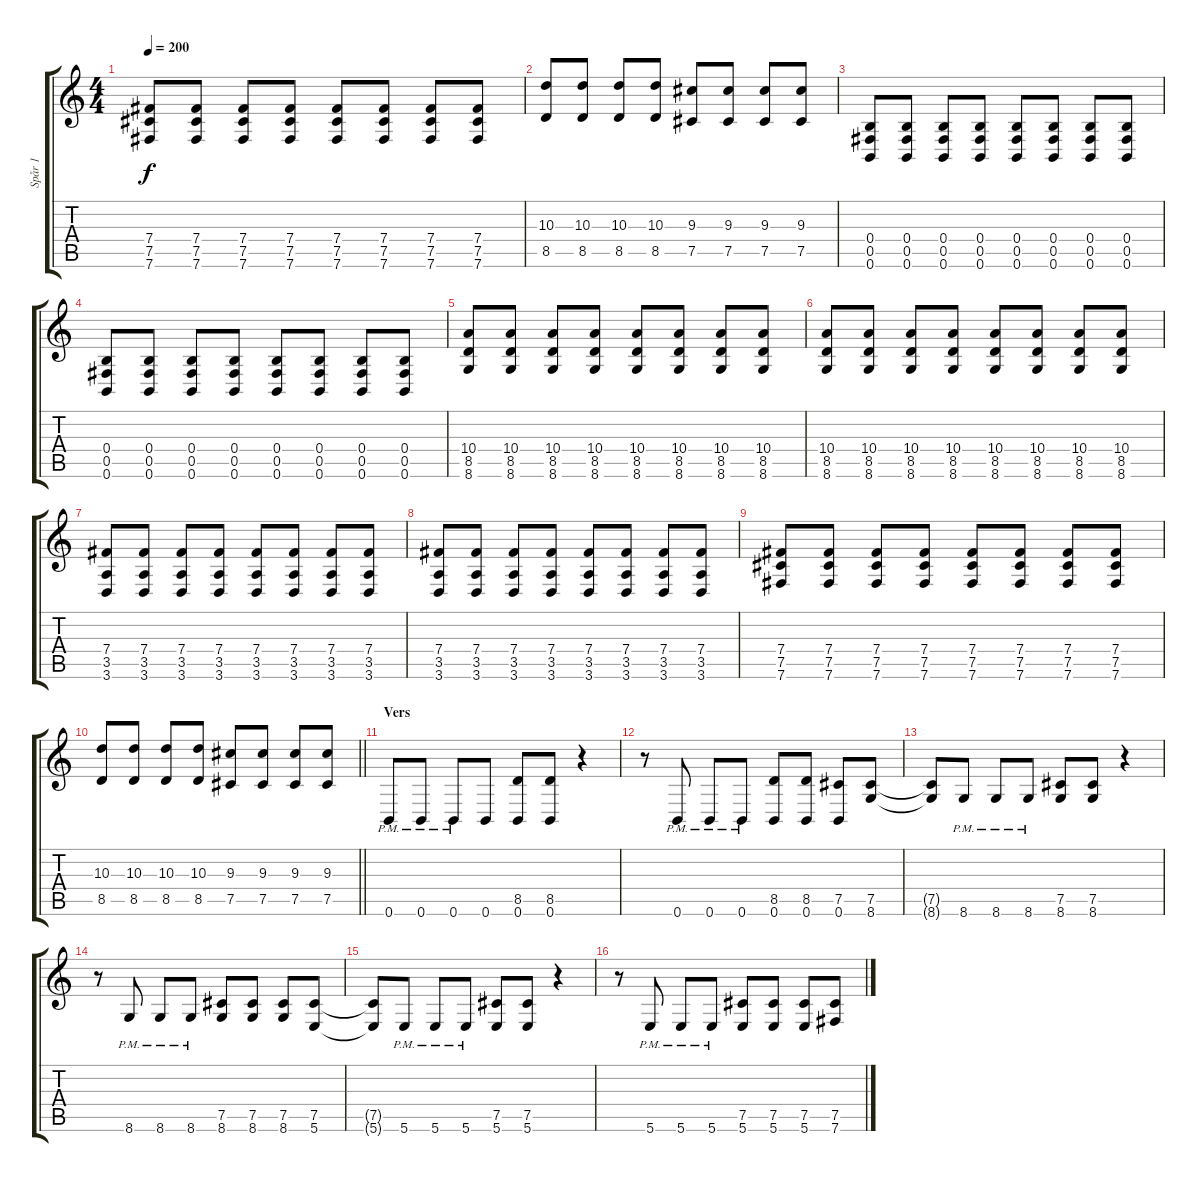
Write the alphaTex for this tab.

\track ("Spår 1" "Spår 1") {instrument distortionguitar}
\staff {score tabs}
\tuning (Db4 Ab3 E3 B2 Gb2 B1) {hide}
\ts (4 4)
\tempo 200
\clef g2
\ks c
(7.4 7.5 7.6).8{dy f} (7.4 7.5 7.6).8 (7.4 7.5 7.6).8 (7.4 7.5 7.6).8 (7.4 7.5 7.6).8 (7.4 7.5 7.6).8 (7.4 7.5 7.6).8 (7.4 7.5 7.6).8 |
(10.3 8.5).8 (10.3 8.5).8 (10.3 8.5).8 (10.3 8.5).8 (9.3 7.5).8 (9.3 7.5).8 (9.3 7.5).8 (9.3 7.5).8 |
(0.4 0.5 0.6).8 (0.4 0.5 0.6).8 (0.4 0.5 0.6).8 (0.4 0.5 0.6).8 (0.4 0.5 0.6).8 (0.4 0.5 0.6).8 (0.4 0.5 0.6).8 (0.4 0.5 0.6).8 |
(0.4 0.5 0.6).8 (0.4 0.5 0.6).8 (0.4 0.5 0.6).8 (0.4 0.5 0.6).8 (0.4 0.5 0.6).8 (0.4 0.5 0.6).8 (0.4 0.5 0.6).8 (0.4 0.5 0.6).8 |
(10.4 8.5 8.6).8 (10.4 8.5 8.6).8 (10.4 8.5 8.6).8 (10.4 8.5 8.6).8 (10.4 8.5 8.6).8 (10.4 8.5 8.6).8 (10.4 8.5 8.6).8 (10.4 8.5 8.6).8 |
(10.4 8.5 8.6).8 (10.4 8.5 8.6).8 (10.4 8.5 8.6).8 (10.4 8.5 8.6).8 (10.4 8.5 8.6).8 (10.4 8.5 8.6).8 (10.4 8.5 8.6).8 (10.4 8.5 8.6).8 |
(7.4 3.5 3.6).8 (7.4 3.5 3.6).8 (7.4 3.5 3.6).8 (7.4 3.5 3.6).8 (7.4 3.5 3.6).8 (7.4 3.5 3.6).8 (7.4 3.5 3.6).8 (7.4 3.5 3.6).8 |
(7.4 3.5 3.6).8 (7.4 3.5 3.6).8 (7.4 3.5 3.6).8 (7.4 3.5 3.6).8 (7.4 3.5 3.6).8 (7.4 3.5 3.6).8 (7.4 3.5 3.6).8 (7.4 3.5 3.6).8 |
(7.4 7.5 7.6).8 (7.4 7.5 7.6).8 (7.4 7.5 7.6).8 (7.4 7.5 7.6).8 (7.4 7.5 7.6).8 (7.4 7.5 7.6).8 (7.4 7.5 7.6).8 (7.4 7.5 7.6).8 |
\barLineRight lightlight
(10.3 8.5).8 (10.3 8.5).8 (10.3 8.5).8 (10.3 8.5).8 (9.3 7.5).8 (9.3 7.5).8 (9.3 7.5).8 (9.3 7.5).8 |
\section ("" "Vers")
0.6{pm}.8 0.6{pm}.8 0.6{pm}.8 0.6.8 (8.5 0.6).8 (8.5 0.6).8 r.4 |
r.8 0.6{pm}.8 0.6{pm}.8 0.6{pm}.8 (8.5 0.6).8 (8.5 0.6).8 (7.5 0.6).8 (7.5 8.6).8 |
(7.5{t} 8.6{t}).8 8.6{pm}.8 8.6{pm}.8 8.6{pm}.8 (7.5 8.6).8 (7.5 8.6).8 r.4 |
r.8 8.6{pm}.8 8.6{pm}.8 8.6{pm}.8 (7.5 8.6).8 (7.5 8.6).8 (7.5 8.6).8 (7.5 5.6).8 |
(7.5{t} 5.6{t}).8 5.6{pm}.8 5.6{pm}.8 5.6{pm}.8 (7.5 5.6).8 (7.5 5.6).8 r.4 |
r.8 5.6{pm}.8 5.6{pm}.8 5.6{pm}.8 (7.5 5.6).8 (7.5 5.6).8 (7.5 5.6).8 (7.5 7.6).8
